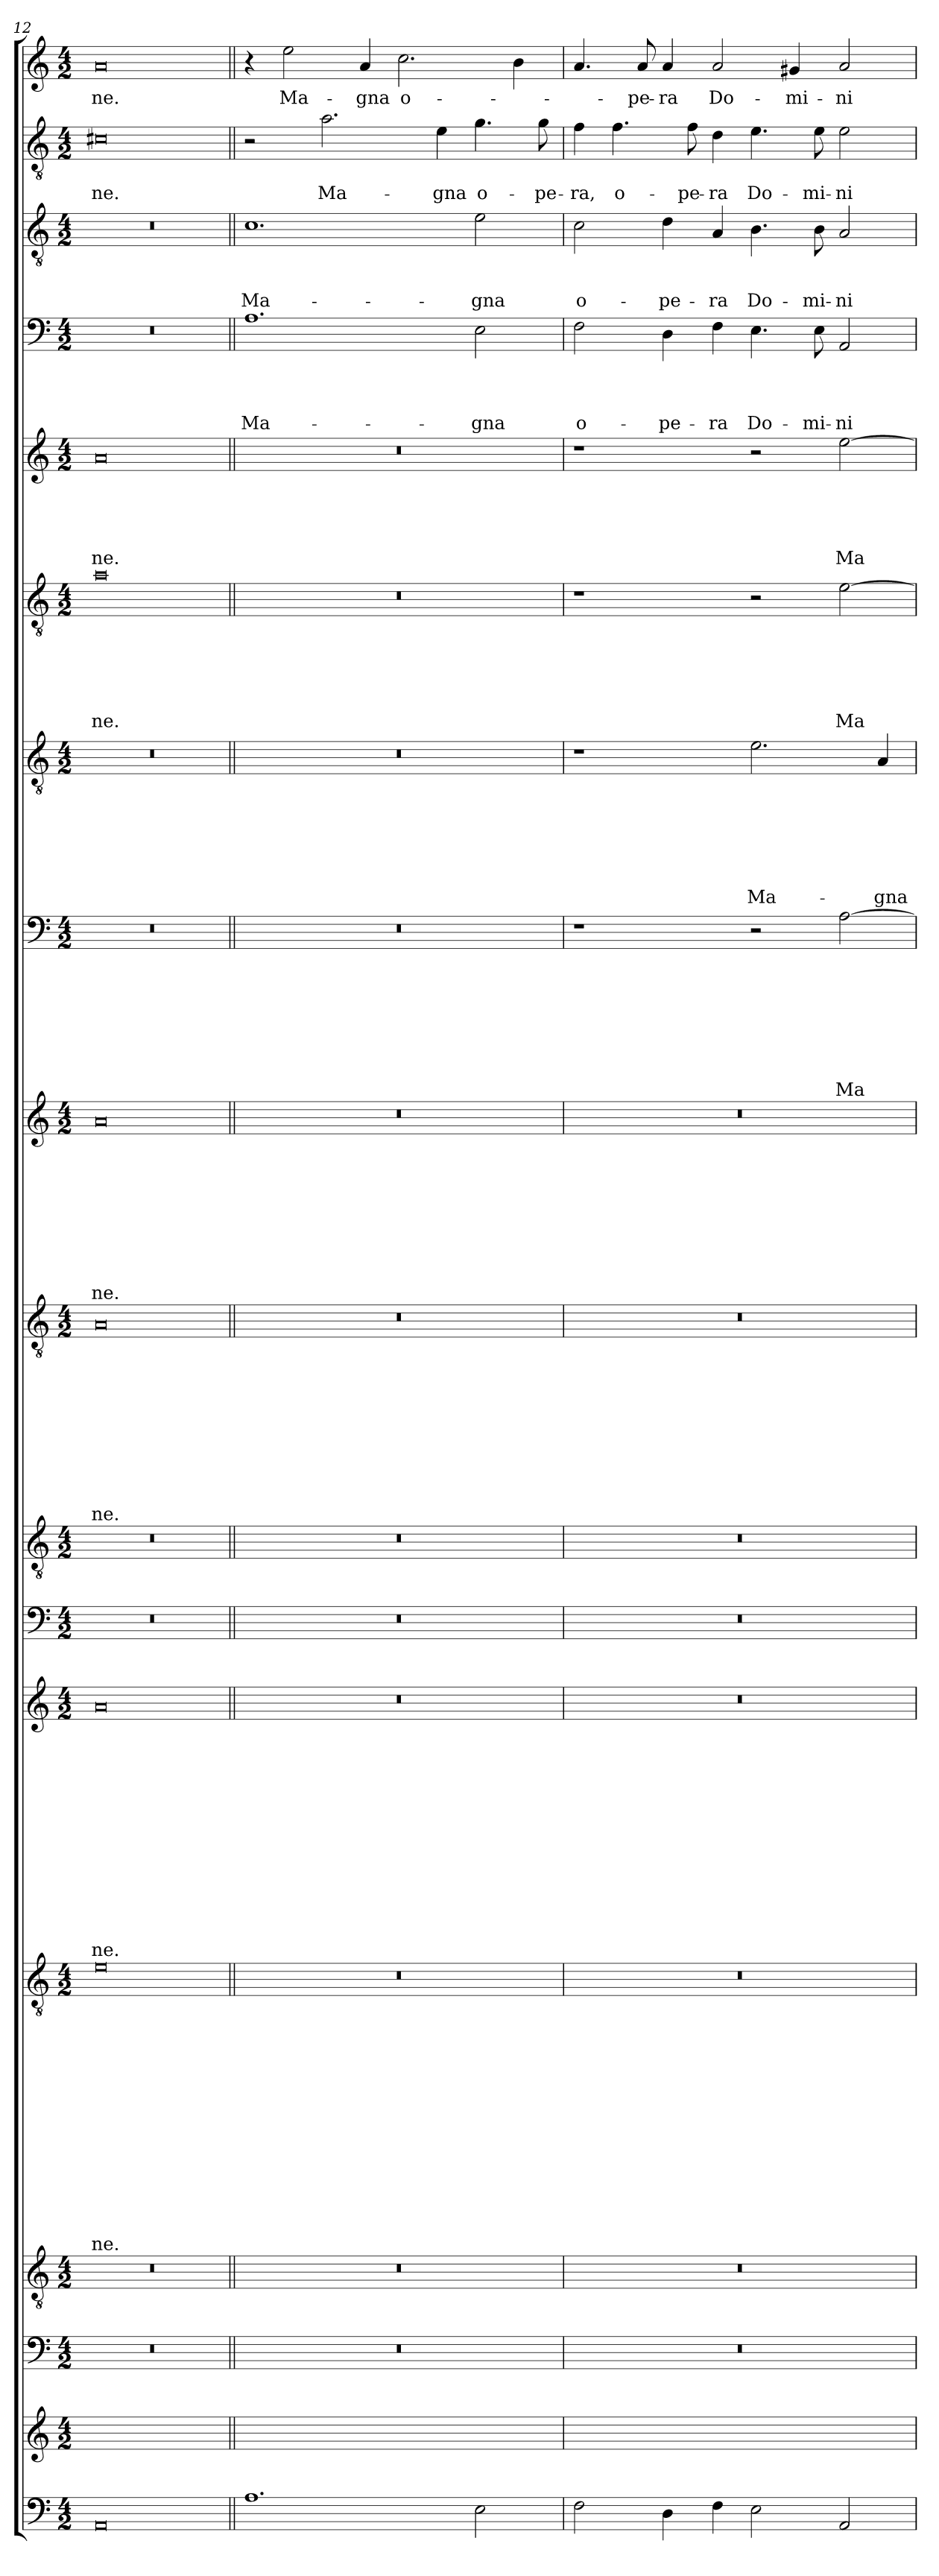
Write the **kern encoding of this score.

**kern	**kern	**kern	**kern	**kern	**text	**text	**text	**text	**text	**text	**text	**text	**text	**text	**text	**text	**text	**text	**kern	**text	**text	**text	**text	**text	**text	**text	**text	**text	**text	**text	**text	**text	**kern	**kern	**kern	**text	**text	**text	**text	**text	**text	**text	**text	**text	**text	**kern	**text	**text	**text	**text	**text	**text	**text	**text	**text	**kern	**text	**text	**text	**text	**text	**text	**text	**text	**kern	**text	**text	**text	**text	**text	**text	**text	**kern	**text	**text	**text	**text	**text	**text	**kern	**text	**text	**text	**text	**text	**kern	**text	**text	**text	**text	**kern	**text	**text	**text	**kern	**text	**text	**kern	**text
*part18	*part17	*part16	*part15	*part14	*part14	*part14	*part14	*part14	*part14	*part14	*part14	*part14	*part14	*part14	*part14	*part14	*part14	*part14	*part13	*part13	*part13	*part13	*part13	*part13	*part13	*part13	*part13	*part13	*part13	*part13	*part13	*part13	*part12	*part11	*part10	*part10	*part10	*part10	*part10	*part10	*part10	*part10	*part10	*part10	*part10	*part9	*part9	*part9	*part9	*part9	*part9	*part9	*part9	*part9	*part9	*part8	*part8	*part8	*part8	*part8	*part8	*part8	*part8	*part8	*part7	*part7	*part7	*part7	*part7	*part7	*part7	*part7	*part6	*part6	*part6	*part6	*part6	*part6	*part6	*part5	*part5	*part5	*part5	*part5	*part5	*part4	*part4	*part4	*part4	*part4	*part3	*part3	*part3	*part3	*part2	*part2	*part2	*part1	*part1
*staff18	*staff17	*staff16	*staff15	*staff14	*staff14	*staff14	*staff14	*staff14	*staff14	*staff14	*staff14	*staff14	*staff14	*staff14	*staff14	*staff14	*staff14	*staff14	*staff13	*staff13	*staff13	*staff13	*staff13	*staff13	*staff13	*staff13	*staff13	*staff13	*staff13	*staff13	*staff13	*staff13	*staff12	*staff11	*staff10	*staff10	*staff10	*staff10	*staff10	*staff10	*staff10	*staff10	*staff10	*staff10	*staff10	*staff9	*staff9	*staff9	*staff9	*staff9	*staff9	*staff9	*staff9	*staff9	*staff9	*staff8	*staff8	*staff8	*staff8	*staff8	*staff8	*staff8	*staff8	*staff8	*staff7	*staff7	*staff7	*staff7	*staff7	*staff7	*staff7	*staff7	*staff6	*staff6	*staff6	*staff6	*staff6	*staff6	*staff6	*staff5	*staff5	*staff5	*staff5	*staff5	*staff5	*staff4	*staff4	*staff4	*staff4	*staff4	*staff3	*staff3	*staff3	*staff3	*staff2	*staff2	*staff2	*staff1	*staff1
!!LO:PB:g=z
*clefF4	*clefG2	*clefF4	*clefGv2	*clefGv2	*	*	*	*	*	*	*	*	*	*	*	*	*	*	*clefG2	*	*	*	*	*	*	*	*	*	*	*	*	*	*clefF4	*clefGv2	*clefGv2	*	*	*	*	*	*	*	*	*	*	*clefG2	*	*	*	*	*	*	*	*	*	*clefF4	*	*	*	*	*	*	*	*	*clefGv2	*	*	*	*	*	*	*	*clefGv2	*	*	*	*	*	*	*clefG2	*	*	*	*	*	*clefF4	*	*	*	*	*clefGv2	*	*	*	*clefGv2	*	*	*clefG2	*
*k[]	*k[]	*k[]	*k[]	*k[]	*	*	*	*	*	*	*	*	*	*	*	*	*	*	*k[]	*	*	*	*	*	*	*	*	*	*	*	*	*	*k[]	*k[]	*k[]	*	*	*	*	*	*	*	*	*	*	*k[]	*	*	*	*	*	*	*	*	*	*k[]	*	*	*	*	*	*	*	*	*k[]	*	*	*	*	*	*	*	*k[]	*	*	*	*	*	*	*k[]	*	*	*	*	*	*k[]	*	*	*	*	*k[]	*	*	*	*k[]	*	*	*k[]	*
*C:	*C:	*C:	*C:	*C:	*	*	*	*	*	*	*	*	*	*	*	*	*	*	*C:	*	*	*	*	*	*	*	*	*	*	*	*	*	*C:	*C:	*C:	*	*	*	*	*	*	*	*	*	*	*C:	*	*	*	*	*	*	*	*	*	*C:	*	*	*	*	*	*	*	*	*C:	*	*	*	*	*	*	*	*C:	*	*	*	*	*	*	*C:	*	*	*	*	*	*C:	*	*	*	*	*C:	*	*	*	*C:	*	*	*C:	*
*M4/2	*M4/2	*M4/2	*M4/2	*M4/2	*	*	*	*	*	*	*	*	*	*	*	*	*	*	*M4/2	*	*	*	*	*	*	*	*	*	*	*	*	*	*M4/2	*M4/2	*M4/2	*	*	*	*	*	*	*	*	*	*	*M4/2	*	*	*	*	*	*	*	*	*	*M4/2	*	*	*	*	*	*	*	*	*M4/2	*	*	*	*	*	*	*	*M4/2	*	*	*	*	*	*	*M4/2	*	*	*	*	*	*M4/2	*	*	*	*	*M4/2	*	*	*	*M4/2	*	*	*M4/2	*
=12	=12	=12	=12	=12	=12	=12	=12	=12	=12	=12	=12	=12	=12	=12	=12	=12	=12	=12	=12	=12	=12	=12	=12	=12	=12	=12	=12	=12	=12	=12	=12	=12	=12	=12	=12	=12	=12	=12	=12	=12	=12	=12	=12	=12	=12	=12	=12	=12	=12	=12	=12	=12	=12	=12	=12	=12	=12	=12	=12	=12	=12	=12	=12	=12	=12	=12	=12	=12	=12	=12	=12	=12	=12	=12	=12	=12	=12	=12	=12	=12	=12	=12	=12	=12	=12	=12	=12	=12	=12	=12	=12	=12	=12	=12	=12	=12	=12	=12	=12
!	!	!	!	!	!	!	!	!	!	!	!	!	!	!	!	!	!	!LO:LY:b	!	!	!	!	!	!	!	!	!	!	!	!	!	!LO:LY:b	!	!	!	!	!	!	!	!	!	!	!	!	!LO:LY:b	!	!	!	!	!	!	!	!	!	!LO:LY:b	!	!	!	!	!	!	!	!	!	!	!	!	!	!	!	!	!	!	!	!	!	!	!	!LO:LY:b	!	!	!	!	!	!LO:LY:b	!	!	!	!	!	!	!	!	!	!	!	!LO:LY:b	!	!LO:LY:b
0AA	0ryy	0r	0r	0e	.	.	.	.	.	.	.	.	.	.	.	.	.	-ne.	0a	.	.	.	.	.	.	.	.	.	.	.	.	-ne.	0r	0r	0A	.	.	.	.	.	.	.	.	.	-ne.	0a	.	.	.	.	.	.	.	.	-ne.	0r	.	.	.	.	.	.	.	.	0r	.	.	.	.	.	.	.	0a	.	.	.	.	.	-ne.	0a	.	.	.	.	-ne.	0r	.	.	.	.	0r	.	.	.	0c#X	.	-ne.	0a	-ne.
=13||	=13||	=13||	=13||	=13||	=13||	=13||	=13||	=13||	=13||	=13||	=13||	=13||	=13||	=13||	=13||	=13||	=13||	=13||	=13||	=13||	=13||	=13||	=13||	=13||	=13||	=13||	=13||	=13||	=13||	=13||	=13||	=13||	=13||	=13||	=13||	=13||	=13||	=13||	=13||	=13||	=13||	=13||	=13||	=13||	=13||	=13||	=13||	=13||	=13||	=13||	=13||	=13||	=13||	=13||	=13||	=13||	=13||	=13||	=13||	=13||	=13||	=13||	=13||	=13||	=13||	=13||	=13||	=13||	=13||	=13||	=13||	=13||	=13||	=13||	=13||	=13||	=13||	=13||	=13||	=13||	=13||	=13||	=13||	=13||	=13||	=13||	=13||	=13||	=13||	=13||	=13||	=13||	=13||	=13||	=13||	=13||	=13||	=13||	=13||
!	!	!	!	!	!	!	!	!	!	!	!	!	!	!	!	!	!	!	!	!	!	!	!	!	!	!	!	!	!	!	!	!	!	!	!	!	!	!	!	!	!	!	!	!	!	!	!	!	!	!	!	!	!	!	!	!	!	!	!	!	!	!	!	!	!	!	!	!	!	!	!	!	!	!	!	!	!	!	!	!	!	!	!	!	!	!	!	!	!	!LO:LY:b	!	!	!	!LO:LY:b	!	!	!	!	!
1.A	0ryy	0r	0r	0r	.	.	.	.	.	.	.	.	.	.	.	.	.	.	0r	.	.	.	.	.	.	.	.	.	.	.	.	.	0r	0r	0r	.	.	.	.	.	.	.	.	.	.	0r	.	.	.	.	.	.	.	.	.	0r	.	.	.	.	.	.	.	.	0r	.	.	.	.	.	.	.	0r	.	.	.	.	.	.	0r	.	.	.	.	.	1.A	.	.	.	Ma-	1.c	.	.	Ma-	2r	.	.	4r	.
!	!	!	!	!	!	!	!	!	!	!	!	!	!	!	!	!	!	!	!	!	!	!	!	!	!	!	!	!	!	!	!	!	!	!	!	!	!	!	!	!	!	!	!	!	!	!	!	!	!	!	!	!	!	!	!	!	!	!	!	!	!	!	!	!	!	!	!	!	!	!	!	!	!	!	!	!	!	!	!	!	!	!	!	!	!	!	!	!	!	!	!	!	!	!	!	!	!	!	!LO:LY:b
.	.	.	.	.	.	.	.	.	.	.	.	.	.	.	.	.	.	.	.	.	.	.	.	.	.	.	.	.	.	.	.	.	.	.	.	.	.	.	.	.	.	.	.	.	.	.	.	.	.	.	.	.	.	.	.	.	.	.	.	.	.	.	.	.	.	.	.	.	.	.	.	.	.	.	.	.	.	.	.	.	.	.	.	.	.	.	.	.	.	.	.	.	.	.	.	.	.	2ee\	Ma-
!	!	!	!	!	!	!	!	!	!	!	!	!	!	!	!	!	!	!	!	!	!	!	!	!	!	!	!	!	!	!	!	!	!	!	!	!	!	!	!	!	!	!	!	!	!	!	!	!	!	!	!	!	!	!	!	!	!	!	!	!	!	!	!	!	!	!	!	!	!	!	!	!	!	!	!	!	!	!	!	!	!	!	!	!	!	!	!	!	!	!	!	!	!	!	!	!	!LO:LY:b	!	!
.	.	.	.	.	.	.	.	.	.	.	.	.	.	.	.	.	.	.	.	.	.	.	.	.	.	.	.	.	.	.	.	.	.	.	.	.	.	.	.	.	.	.	.	.	.	.	.	.	.	.	.	.	.	.	.	.	.	.	.	.	.	.	.	.	.	.	.	.	.	.	.	.	.	.	.	.	.	.	.	.	.	.	.	.	.	.	.	.	.	.	.	.	.	.	2.a\	.	Ma-	.	.
!	!	!	!	!	!	!	!	!	!	!	!	!	!	!	!	!	!	!	!	!	!	!	!	!	!	!	!	!	!	!	!	!	!	!	!	!	!	!	!	!	!	!	!	!	!	!	!	!	!	!	!	!	!	!	!	!	!	!	!	!	!	!	!	!	!	!	!	!	!	!	!	!	!	!	!	!	!	!	!	!	!	!	!	!	!	!	!	!	!	!	!	!	!	!	!	!	!	!	!LO:LY:b
.	.	.	.	.	.	.	.	.	.	.	.	.	.	.	.	.	.	.	.	.	.	.	.	.	.	.	.	.	.	.	.	.	.	.	.	.	.	.	.	.	.	.	.	.	.	.	.	.	.	.	.	.	.	.	.	.	.	.	.	.	.	.	.	.	.	.	.	.	.	.	.	.	.	.	.	.	.	.	.	.	.	.	.	.	.	.	.	.	.	.	.	.	.	.	.	.	.	4a/	-gna
!	!	!	!	!	!	!	!	!	!	!	!	!	!	!	!	!	!	!	!	!	!	!	!	!	!	!	!	!	!	!	!	!	!	!	!	!	!	!	!	!	!	!	!	!	!	!	!	!	!	!	!	!	!	!	!	!	!	!	!	!	!	!	!	!	!	!	!	!	!	!	!	!	!	!	!	!	!	!	!	!	!	!	!	!	!	!	!	!	!	!	!	!	!	!	!	!	!	!	!LO:LY:b
.	.	.	.	.	.	.	.	.	.	.	.	.	.	.	.	.	.	.	.	.	.	.	.	.	.	.	.	.	.	.	.	.	.	.	.	.	.	.	.	.	.	.	.	.	.	.	.	.	.	.	.	.	.	.	.	.	.	.	.	.	.	.	.	.	.	.	.	.	.	.	.	.	.	.	.	.	.	.	.	.	.	.	.	.	.	.	.	.	.	.	.	.	.	.	.	.	.	2.cc\	o-
!	!	!	!	!	!	!	!	!	!	!	!	!	!	!	!	!	!	!	!	!	!	!	!	!	!	!	!	!	!	!	!	!	!	!	!	!	!	!	!	!	!	!	!	!	!	!	!	!	!	!	!	!	!	!	!	!	!	!	!	!	!	!	!	!	!	!	!	!	!	!	!	!	!	!	!	!	!	!	!	!	!	!	!	!	!	!	!	!	!	!	!	!	!	!	!	!	!LO:LY:b	!	!
.	.	.	.	.	.	.	.	.	.	.	.	.	.	.	.	.	.	.	.	.	.	.	.	.	.	.	.	.	.	.	.	.	.	.	.	.	.	.	.	.	.	.	.	.	.	.	.	.	.	.	.	.	.	.	.	.	.	.	.	.	.	.	.	.	.	.	.	.	.	.	.	.	.	.	.	.	.	.	.	.	.	.	.	.	.	.	.	.	.	.	.	.	.	.	4e\	.	-gna	.	.
!	!	!	!	!	!	!	!	!	!	!	!	!	!	!	!	!	!	!	!	!	!	!	!	!	!	!	!	!	!	!	!	!	!	!	!	!	!	!	!	!	!	!	!	!	!	!	!	!	!	!	!	!	!	!	!	!	!	!	!	!	!	!	!	!	!	!	!	!	!	!	!	!	!	!	!	!	!	!	!	!	!	!	!	!	!	!	!	!	!	!LO:LY:b	!	!	!	!LO:LY:b	!	!	!LO:LY:b	!	!
2E\	.	.	.	.	.	.	.	.	.	.	.	.	.	.	.	.	.	.	.	.	.	.	.	.	.	.	.	.	.	.	.	.	.	.	.	.	.	.	.	.	.	.	.	.	.	.	.	.	.	.	.	.	.	.	.	.	.	.	.	.	.	.	.	.	.	.	.	.	.	.	.	.	.	.	.	.	.	.	.	.	.	.	.	.	.	2E\	.	.	.	-gna	2e\	.	.	-gna	4.g\	.	o-	.	.
.	.	.	.	.	.	.	.	.	.	.	.	.	.	.	.	.	.	.	.	.	.	.	.	.	.	.	.	.	.	.	.	.	.	.	.	.	.	.	.	.	.	.	.	.	.	.	.	.	.	.	.	.	.	.	.	.	.	.	.	.	.	.	.	.	.	.	.	.	.	.	.	.	.	.	.	.	.	.	.	.	.	.	.	.	.	.	.	.	.	.	.	.	.	.	.	.	.	4b\	.
!	!	!	!	!	!	!	!	!	!	!	!	!	!	!	!	!	!	!	!	!	!	!	!	!	!	!	!	!	!	!	!	!	!	!	!	!	!	!	!	!	!	!	!	!	!	!	!	!	!	!	!	!	!	!	!	!	!	!	!	!	!	!	!	!	!	!	!	!	!	!	!	!	!	!	!	!	!	!	!	!	!	!	!	!	!	!	!	!	!	!	!	!	!	!	!	!	!LO:LY:b	!	!
.	.	.	.	.	.	.	.	.	.	.	.	.	.	.	.	.	.	.	.	.	.	.	.	.	.	.	.	.	.	.	.	.	.	.	.	.	.	.	.	.	.	.	.	.	.	.	.	.	.	.	.	.	.	.	.	.	.	.	.	.	.	.	.	.	.	.	.	.	.	.	.	.	.	.	.	.	.	.	.	.	.	.	.	.	.	.	.	.	.	.	.	.	.	.	8g\	.	-pe-	.	.
=14	=14	=14	=14	=14	=14	=14	=14	=14	=14	=14	=14	=14	=14	=14	=14	=14	=14	=14	=14	=14	=14	=14	=14	=14	=14	=14	=14	=14	=14	=14	=14	=14	=14	=14	=14	=14	=14	=14	=14	=14	=14	=14	=14	=14	=14	=14	=14	=14	=14	=14	=14	=14	=14	=14	=14	=14	=14	=14	=14	=14	=14	=14	=14	=14	=14	=14	=14	=14	=14	=14	=14	=14	=14	=14	=14	=14	=14	=14	=14	=14	=14	=14	=14	=14	=14	=14	=14	=14	=14	=14	=14	=14	=14	=14	=14	=14	=14	=14	=14
!	!	!	!	!	!	!	!	!	!	!	!	!	!	!	!	!	!	!	!	!	!	!	!	!	!	!	!	!	!	!	!	!	!	!	!	!	!	!	!	!	!	!	!	!	!	!	!	!	!	!	!	!	!	!	!	!	!	!	!	!	!	!	!	!	!	!	!	!	!	!	!	!	!	!	!	!	!	!	!	!	!	!	!	!	!	!	!	!	!	!LO:LY:b	!	!	!	!LO:LY:b	!	!	!LO:LY:b	!	!
2F\	0ryy	0r	0r	0r	.	.	.	.	.	.	.	.	.	.	.	.	.	.	0r	.	.	.	.	.	.	.	.	.	.	.	.	.	0r	0r	0r	.	.	.	.	.	.	.	.	.	.	0r	.	.	.	.	.	.	.	.	.	1r	.	.	.	.	.	.	.	.	1r	.	.	.	.	.	.	.	1r	.	.	.	.	.	.	1r	.	.	.	.	.	2F\	.	.	.	o-	2c\	.	.	o-	4f\	.	-ra,	4.a/	.
!	!	!	!	!	!	!	!	!	!	!	!	!	!	!	!	!	!	!	!	!	!	!	!	!	!	!	!	!	!	!	!	!	!	!	!	!	!	!	!	!	!	!	!	!	!	!	!	!	!	!	!	!	!	!	!	!	!	!	!	!	!	!	!	!	!	!	!	!	!	!	!	!	!	!	!	!	!	!	!	!	!	!	!	!	!	!	!	!	!	!	!	!	!	!	!	!	!LO:LY:b	!	!
.	.	.	.	.	.	.	.	.	.	.	.	.	.	.	.	.	.	.	.	.	.	.	.	.	.	.	.	.	.	.	.	.	.	.	.	.	.	.	.	.	.	.	.	.	.	.	.	.	.	.	.	.	.	.	.	.	.	.	.	.	.	.	.	.	.	.	.	.	.	.	.	.	.	.	.	.	.	.	.	.	.	.	.	.	.	.	.	.	.	.	.	.	.	.	4.f\	.	o-	.	.
!	!	!	!	!	!	!	!	!	!	!	!	!	!	!	!	!	!	!	!	!	!	!	!	!	!	!	!	!	!	!	!	!	!	!	!	!	!	!	!	!	!	!	!	!	!	!	!	!	!	!	!	!	!	!	!	!	!	!	!	!	!	!	!	!	!	!	!	!	!	!	!	!	!	!	!	!	!	!	!	!	!	!	!	!	!	!	!	!	!	!	!	!	!	!	!	!	!	!	!LO:LY:b
.	.	.	.	.	.	.	.	.	.	.	.	.	.	.	.	.	.	.	.	.	.	.	.	.	.	.	.	.	.	.	.	.	.	.	.	.	.	.	.	.	.	.	.	.	.	.	.	.	.	.	.	.	.	.	.	.	.	.	.	.	.	.	.	.	.	.	.	.	.	.	.	.	.	.	.	.	.	.	.	.	.	.	.	.	.	.	.	.	.	.	.	.	.	.	.	.	.	8a/	-pe-
!	!	!	!	!	!	!	!	!	!	!	!	!	!	!	!	!	!	!	!	!	!	!	!	!	!	!	!	!	!	!	!	!	!	!	!	!	!	!	!	!	!	!	!	!	!	!	!	!	!	!	!	!	!	!	!	!	!	!	!	!	!	!	!	!	!	!	!	!	!	!	!	!	!	!	!	!	!	!	!	!	!	!	!	!	!	!	!	!	!	!LO:LY:b	!	!	!	!LO:LY:b	!	!	!	!	!LO:LY:b
4D\	.	.	.	.	.	.	.	.	.	.	.	.	.	.	.	.	.	.	.	.	.	.	.	.	.	.	.	.	.	.	.	.	.	.	.	.	.	.	.	.	.	.	.	.	.	.	.	.	.	.	.	.	.	.	.	.	.	.	.	.	.	.	.	.	.	.	.	.	.	.	.	.	.	.	.	.	.	.	.	.	.	.	.	.	.	4D\	.	.	.	-pe-	4d\	.	.	-pe-	.	.	.	4a/	-ra
!	!	!	!	!	!	!	!	!	!	!	!	!	!	!	!	!	!	!	!	!	!	!	!	!	!	!	!	!	!	!	!	!	!	!	!	!	!	!	!	!	!	!	!	!	!	!	!	!	!	!	!	!	!	!	!	!	!	!	!	!	!	!	!	!	!	!	!	!	!	!	!	!	!	!	!	!	!	!	!	!	!	!	!	!	!	!	!	!	!	!	!	!	!	!	!	!	!LO:LY:b	!	!
.	.	.	.	.	.	.	.	.	.	.	.	.	.	.	.	.	.	.	.	.	.	.	.	.	.	.	.	.	.	.	.	.	.	.	.	.	.	.	.	.	.	.	.	.	.	.	.	.	.	.	.	.	.	.	.	.	.	.	.	.	.	.	.	.	.	.	.	.	.	.	.	.	.	.	.	.	.	.	.	.	.	.	.	.	.	.	.	.	.	.	.	.	.	.	8f\	.	-pe-	.	.
!	!	!	!	!	!	!	!	!	!	!	!	!	!	!	!	!	!	!	!	!	!	!	!	!	!	!	!	!	!	!	!	!	!	!	!	!	!	!	!	!	!	!	!	!	!	!	!	!	!	!	!	!	!	!	!	!	!	!	!	!	!	!	!	!	!	!	!	!	!	!	!	!	!	!	!	!	!	!	!	!	!	!	!	!	!	!	!	!	!	!LO:LY:b	!	!	!	!LO:LY:b	!	!	!LO:LY:b	!	!LO:LY:b
4F\	.	.	.	.	.	.	.	.	.	.	.	.	.	.	.	.	.	.	.	.	.	.	.	.	.	.	.	.	.	.	.	.	.	.	.	.	.	.	.	.	.	.	.	.	.	.	.	.	.	.	.	.	.	.	.	.	.	.	.	.	.	.	.	.	.	.	.	.	.	.	.	.	.	.	.	.	.	.	.	.	.	.	.	.	.	4F\	.	.	.	-ra	4A/	.	.	-ra	4d\	.	-ra	2a/	Do-
!	!	!	!	!	!	!	!	!	!	!	!	!	!	!	!	!	!	!	!	!	!	!	!	!	!	!	!	!	!	!	!	!	!	!	!	!	!	!	!	!	!	!	!	!	!	!	!	!	!	!	!	!	!	!	!	!	!	!	!	!	!	!	!	!	!	!	!	!	!	!	!	!LO:LY:b	!	!	!	!	!	!	!	!	!	!	!	!	!	!	!	!	!	!LO:LY:b	!	!	!	!LO:LY:b	!	!	!LO:LY:b	!	!
2E\	.	.	.	.	.	.	.	.	.	.	.	.	.	.	.	.	.	.	.	.	.	.	.	.	.	.	.	.	.	.	.	.	.	.	.	.	.	.	.	.	.	.	.	.	.	.	.	.	.	.	.	.	.	.	.	2r	.	.	.	.	.	.	.	.	2.e\	.	.	.	.	.	.	Ma-	2r	.	.	.	.	.	.	2r	.	.	.	.	.	4.E\	.	.	.	Do-	4.B\	.	.	Do-	4.e\	.	Do-	.	.
!	!	!	!	!	!	!	!	!	!	!	!	!	!	!	!	!	!	!	!	!	!	!	!	!	!	!	!	!	!	!	!	!	!	!	!	!	!	!	!	!	!	!	!	!	!	!	!	!	!	!	!	!	!	!	!	!	!	!	!	!	!	!	!	!	!	!	!	!	!	!	!	!	!	!	!	!	!	!	!	!	!	!	!	!	!	!	!	!	!	!	!	!	!	!	!	!	!	!	!LO:LY:b
.	.	.	.	.	.	.	.	.	.	.	.	.	.	.	.	.	.	.	.	.	.	.	.	.	.	.	.	.	.	.	.	.	.	.	.	.	.	.	.	.	.	.	.	.	.	.	.	.	.	.	.	.	.	.	.	.	.	.	.	.	.	.	.	.	.	.	.	.	.	.	.	.	.	.	.	.	.	.	.	.	.	.	.	.	.	.	.	.	.	.	.	.	.	.	.	.	.	4g#X/	-mi-
!	!	!	!	!	!	!	!	!	!	!	!	!	!	!	!	!	!	!	!	!	!	!	!	!	!	!	!	!	!	!	!	!	!	!	!	!	!	!	!	!	!	!	!	!	!	!	!	!	!	!	!	!	!	!	!	!	!	!	!	!	!	!	!	!	!	!	!	!	!	!	!	!	!	!	!	!	!	!	!	!	!	!	!	!	!	!	!	!	!	!LO:LY:b	!	!	!	!LO:LY:b	!	!	!LO:LY:b	!	!
.	.	.	.	.	.	.	.	.	.	.	.	.	.	.	.	.	.	.	.	.	.	.	.	.	.	.	.	.	.	.	.	.	.	.	.	.	.	.	.	.	.	.	.	.	.	.	.	.	.	.	.	.	.	.	.	.	.	.	.	.	.	.	.	.	.	.	.	.	.	.	.	.	.	.	.	.	.	.	.	.	.	.	.	.	.	8E\	.	.	.	-mi-	8B\	.	.	-mi-	8e\	.	-mi-	.	.
!	!	!	!	!	!	!	!	!	!	!	!	!	!	!	!	!	!	!	!	!	!	!	!	!	!	!	!	!	!	!	!	!	!	!	!	!	!	!	!	!	!	!	!	!	!	!	!	!	!	!	!	!	!	!	!	!	!	!	!	!	!	!	!	!LO:LY:b	!	!	!	!	!	!	!	!	!	!	!	!	!	!	!LO:LY:b	!	!	!	!	!	!LO:LY:b	!	!	!	!	!LO:LY:b	!	!	!	!LO:LY:b	!	!	!LO:LY:b	!	!LO:LY:b
2AA/	.	.	.	.	.	.	.	.	.	.	.	.	.	.	.	.	.	.	.	.	.	.	.	.	.	.	.	.	.	.	.	.	.	.	.	.	.	.	.	.	.	.	.	.	.	.	.	.	.	.	.	.	.	.	.	[2A\	.	.	.	.	.	.	.	Ma-	.	.	.	.	.	.	.	.	[2e\	.	.	.	.	.	Ma-	[2ee\	.	.	.	.	Ma-	2AA/	.	.	.	-ni	2A/	.	.	-ni	2e\	.	-ni	2a/	-ni
!	!	!	!	!	!	!	!	!	!	!	!	!	!	!	!	!	!	!	!	!	!	!	!	!	!	!	!	!	!	!	!	!	!	!	!	!	!	!	!	!	!	!	!	!	!	!	!	!	!	!	!	!	!	!	!	!	!	!	!	!	!	!	!	!	!	!	!	!	!	!	!	!LO:LY:b	!	!	!	!	!	!	!	!	!	!	!	!	!	!	!	!	!	!	!	!	!	!	!	!	!	!	!
.	.	.	.	.	.	.	.	.	.	.	.	.	.	.	.	.	.	.	.	.	.	.	.	.	.	.	.	.	.	.	.	.	.	.	.	.	.	.	.	.	.	.	.	.	.	.	.	.	.	.	.	.	.	.	.	.	.	.	.	.	.	.	.	.	4A/	.	.	.	.	.	.	-gna	.	.	.	.	.	.	.	.	.	.	.	.	.	.	.	.	.	.	.	.	.	.	.	.	.	.	.
=	=	=	=	=	=	=	=	=	=	=	=	=	=	=	=	=	=	=	=	=	=	=	=	=	=	=	=	=	=	=	=	=	=	=	=	=	=	=	=	=	=	=	=	=	=	=	=	=	=	=	=	=	=	=	=	=	=	=	=	=	=	=	=	=	=	=	=	=	=	=	=	=	=	=	=	=	=	=	=	=	=	=	=	=	=	=	=	=	=	=	=	=	=	=	=	=	=	=	=
*-	*-	*-	*-	*-	*-	*-	*-	*-	*-	*-	*-	*-	*-	*-	*-	*-	*-	*-	*-	*-	*-	*-	*-	*-	*-	*-	*-	*-	*-	*-	*-	*-	*-	*-	*-	*-	*-	*-	*-	*-	*-	*-	*-	*-	*-	*-	*-	*-	*-	*-	*-	*-	*-	*-	*-	*-	*-	*-	*-	*-	*-	*-	*-	*-	*-	*-	*-	*-	*-	*-	*-	*-	*-	*-	*-	*-	*-	*-	*-	*-	*-	*-	*-	*-	*-	*-	*-	*-	*-	*-	*-	*-	*-	*-	*-	*-	*-	*-	*-
